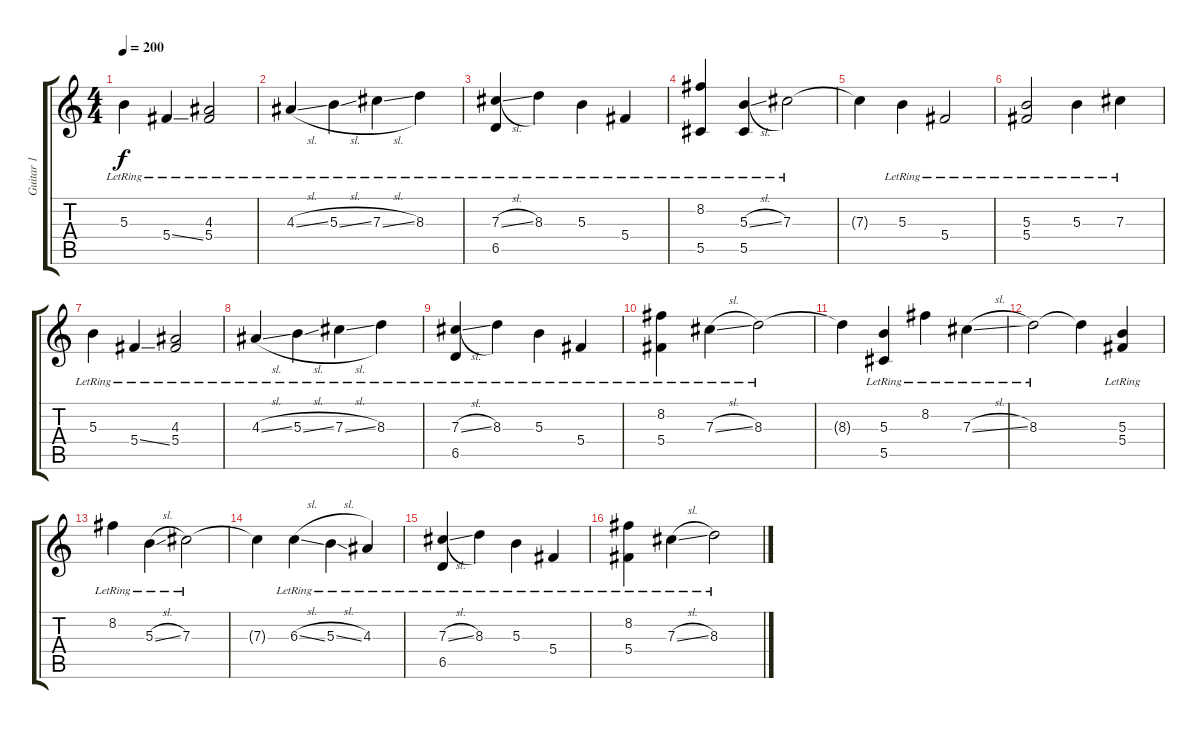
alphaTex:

\track ("Guitar 1" "Guitar 1") {instrument acousticguitarnylon}
\staff {score tabs}
\tuning (Eb4 Bb3 Gb3 Db3 Ab2 Eb2) {hide}
\ts (4 4)
\tempo 200
\clef g2
\ks c
5.3{lr}.4{dy f} 5.4{ss lr}.4 (4.3{lr} 5.4{lr}).2 |
4.3{sl lr}.4 5.3{sl lr}.4 7.3{sl lr}.4 8.3{lr}.4 |
(7.3{sl lr} 6.5{lr}).4 8.3{lr}.4 5.3{lr}.4 5.4{lr}.4 |
(8.2{lr} 5.5{lr}).4 (5.3{sl lr} 5.5{lr}).4 7.3{lr}.2 |
7.3{t}.4 5.3{lr}.4 5.4{lr}.2 |
(5.3{lr} 5.4{lr}).2 5.3{lr}.4 7.3{lr}.4 |
5.3{lr}.4 5.4{ss lr}.4 (4.3{lr} 5.4{lr}).2 |
4.3{sl lr}.4 5.3{sl lr}.4 7.3{sl lr}.4 8.3{lr}.4 |
(7.3{sl lr} 6.5{lr}).4 8.3{lr}.4 5.3{lr}.4 5.4{lr}.4 |
(8.2{lr} 5.4).4 7.3{sl lr}.4 8.3{lr}.2 |
8.3{t}.4 (5.3{lr} 5.5{lr}).4 8.2{lr}.4 7.3{sl lr}.4 |
8.3{lr}.2 8.3{t}.4 (5.3{lr} 5.4).4 |
8.2{lr}.4 5.3{sl lr}.4 7.3{lr}.2 |
7.3{t}.4 6.3{sl lr}.4 5.3{sl lr}.4 4.3{lr}.4 |
(7.3{sl lr} 6.5{lr}).4 8.3{lr}.4 5.3{lr}.4 5.4{lr}.4 |
(8.2{lr} 5.4).4 7.3{sl lr}.4 8.3{lr}.2
